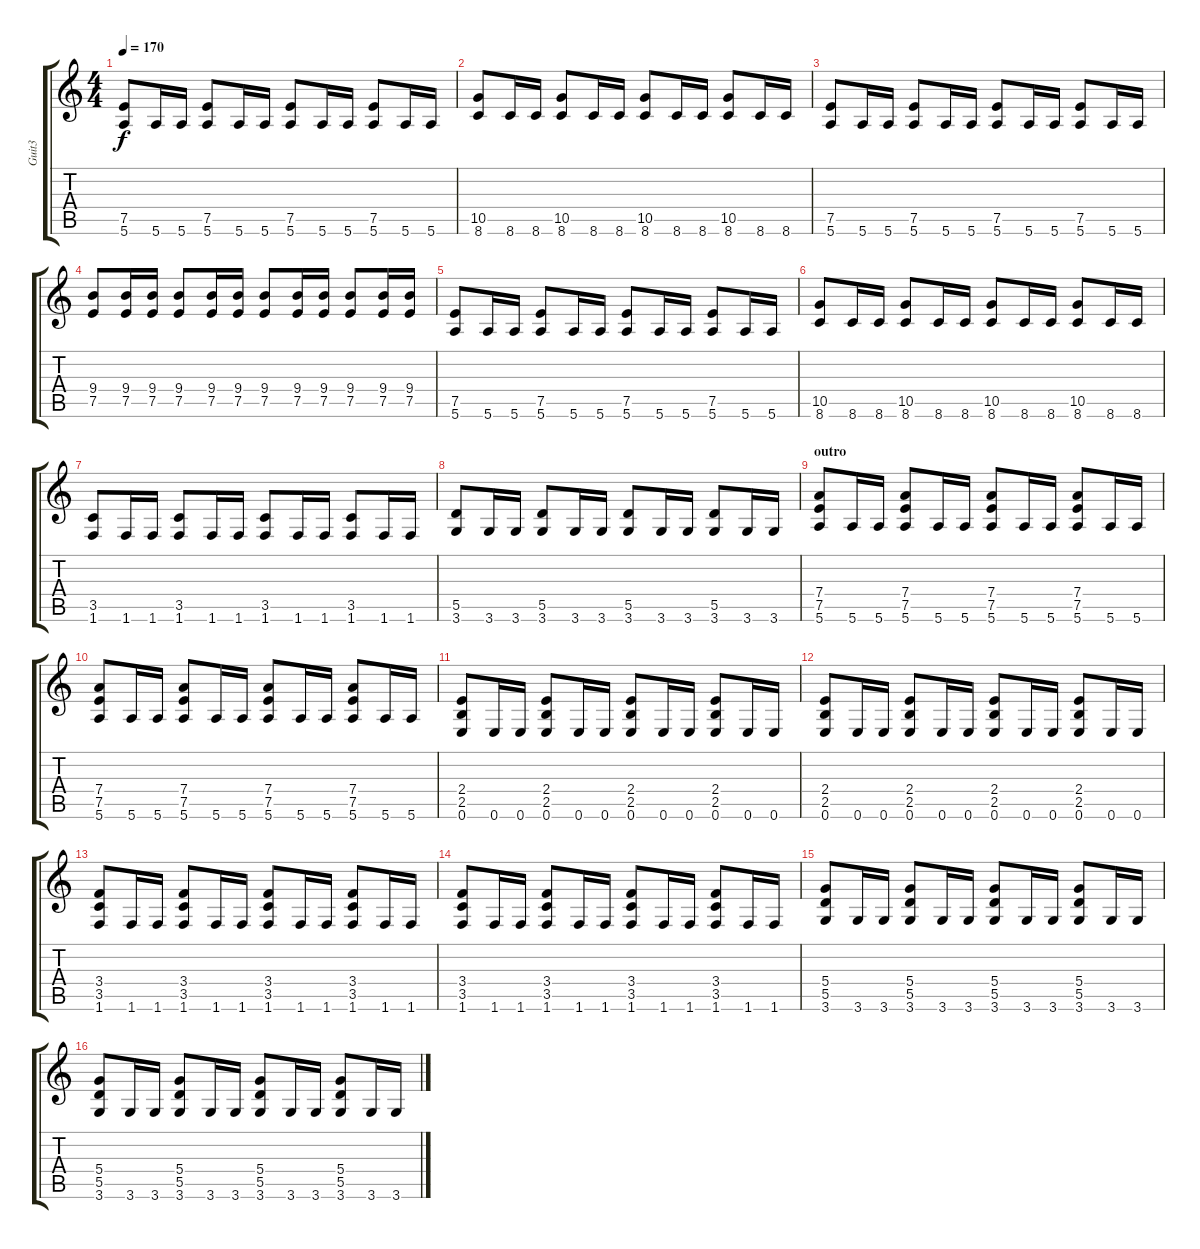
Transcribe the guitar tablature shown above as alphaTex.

\track ("Guit3" "Guit3") {instrument overdrivenguitar}
\staff {score tabs}
\tuning (E4 B3 G3 D3 A2 E2) {hide}
\ts (4 4)
\tempo 170
\clef g2
\ks c
(7.5 5.6).8{dy f} 5.6.16 5.6.16 (7.5 5.6).8 5.6.16 5.6.16 (7.5 5.6).8 5.6.16 5.6.16 (7.5 5.6).8 5.6.16 5.6.16 |
(10.5 8.6).8 8.6.16 8.6.16 (10.5 8.6).8 8.6.16 8.6.16 (10.5 8.6).8 8.6.16 8.6.16 (10.5 8.6).8 8.6.16 8.6.16 |
(7.5 5.6).8 5.6.16 5.6.16 (7.5 5.6).8 5.6.16 5.6.16 (7.5 5.6).8 5.6.16 5.6.16 (7.5 5.6).8 5.6.16 5.6.16 |
(9.4 7.5).8 (9.4 7.5).16 (9.4 7.5).16 (9.4 7.5).8 (9.4 7.5).16 (9.4 7.5).16 (9.4 7.5).8 (9.4 7.5).16 (9.4 7.5).16 (9.4 7.5).8 (9.4 7.5).16 (9.4 7.5).16 |
(7.5 5.6).8 5.6.16 5.6.16 (7.5 5.6).8 5.6.16 5.6.16 (7.5 5.6).8 5.6.16 5.6.16 (7.5 5.6).8 5.6.16 5.6.16 |
(10.5 8.6).8 8.6.16 8.6.16 (10.5 8.6).8 8.6.16 8.6.16 (10.5 8.6).8 8.6.16 8.6.16 (10.5 8.6).8 8.6.16 8.6.16 |
(3.5 1.6).8 1.6.16 1.6.16 (3.5 1.6).8 1.6.16 1.6.16 (3.5 1.6).8 1.6.16 1.6.16 (3.5 1.6).8 1.6.16 1.6.16 |
(5.5 3.6).8 3.6.16 3.6.16 (5.5 3.6).8 3.6.16 3.6.16 (5.5 3.6).8 3.6.16 3.6.16 (5.5 3.6).8 3.6.16 3.6.16 |
\section ("" "outro")
(7.4 7.5 5.6).8 5.6.16 5.6.16 (7.4 7.5 5.6).8 5.6.16 5.6.16 (7.4 7.5 5.6).8 5.6.16 5.6.16 (7.4 7.5 5.6).8 5.6.16 5.6.16 |
(7.4 7.5 5.6).8 5.6.16 5.6.16 (7.4 7.5 5.6).8 5.6.16 5.6.16 (7.4 7.5 5.6).8 5.6.16 5.6.16 (7.4 7.5 5.6).8 5.6.16 5.6.16 |
(2.4 2.5 0.6).8 0.6.16 0.6.16 (2.4 2.5 0.6).8 0.6.16 0.6.16 (2.4 2.5 0.6).8 0.6.16 0.6.16 (2.4 2.5 0.6).8 0.6.16 0.6.16 |
(2.4 2.5 0.6).8 0.6.16 0.6.16 (2.4 2.5 0.6).8 0.6.16 0.6.16 (2.4 2.5 0.6).8 0.6.16 0.6.16 (2.4 2.5 0.6).8 0.6.16 0.6.16 |
(3.4 3.5 1.6).8 1.6.16 1.6.16 (3.4 3.5 1.6).8 1.6.16 1.6.16 (3.4 3.5 1.6).8 1.6.16 1.6.16 (3.4 3.5 1.6).8 1.6.16 1.6.16 |
(3.4 3.5 1.6).8 1.6.16 1.6.16 (3.4 3.5 1.6).8 1.6.16 1.6.16 (3.4 3.5 1.6).8 1.6.16 1.6.16 (3.4 3.5 1.6).8 1.6.16 1.6.16 |
(5.4 5.5 3.6).8 3.6.16 3.6.16 (5.4 5.5 3.6).8 3.6.16 3.6.16 (5.4 5.5 3.6).8 3.6.16 3.6.16 (5.4 5.5 3.6).8 3.6.16 3.6.16 |
(5.4 5.5 3.6).8 3.6.16 3.6.16 (5.4 5.5 3.6).8 3.6.16 3.6.16 (5.4 5.5 3.6).8 3.6.16 3.6.16 (5.4 5.5 3.6).8 3.6.16 3.6.16
